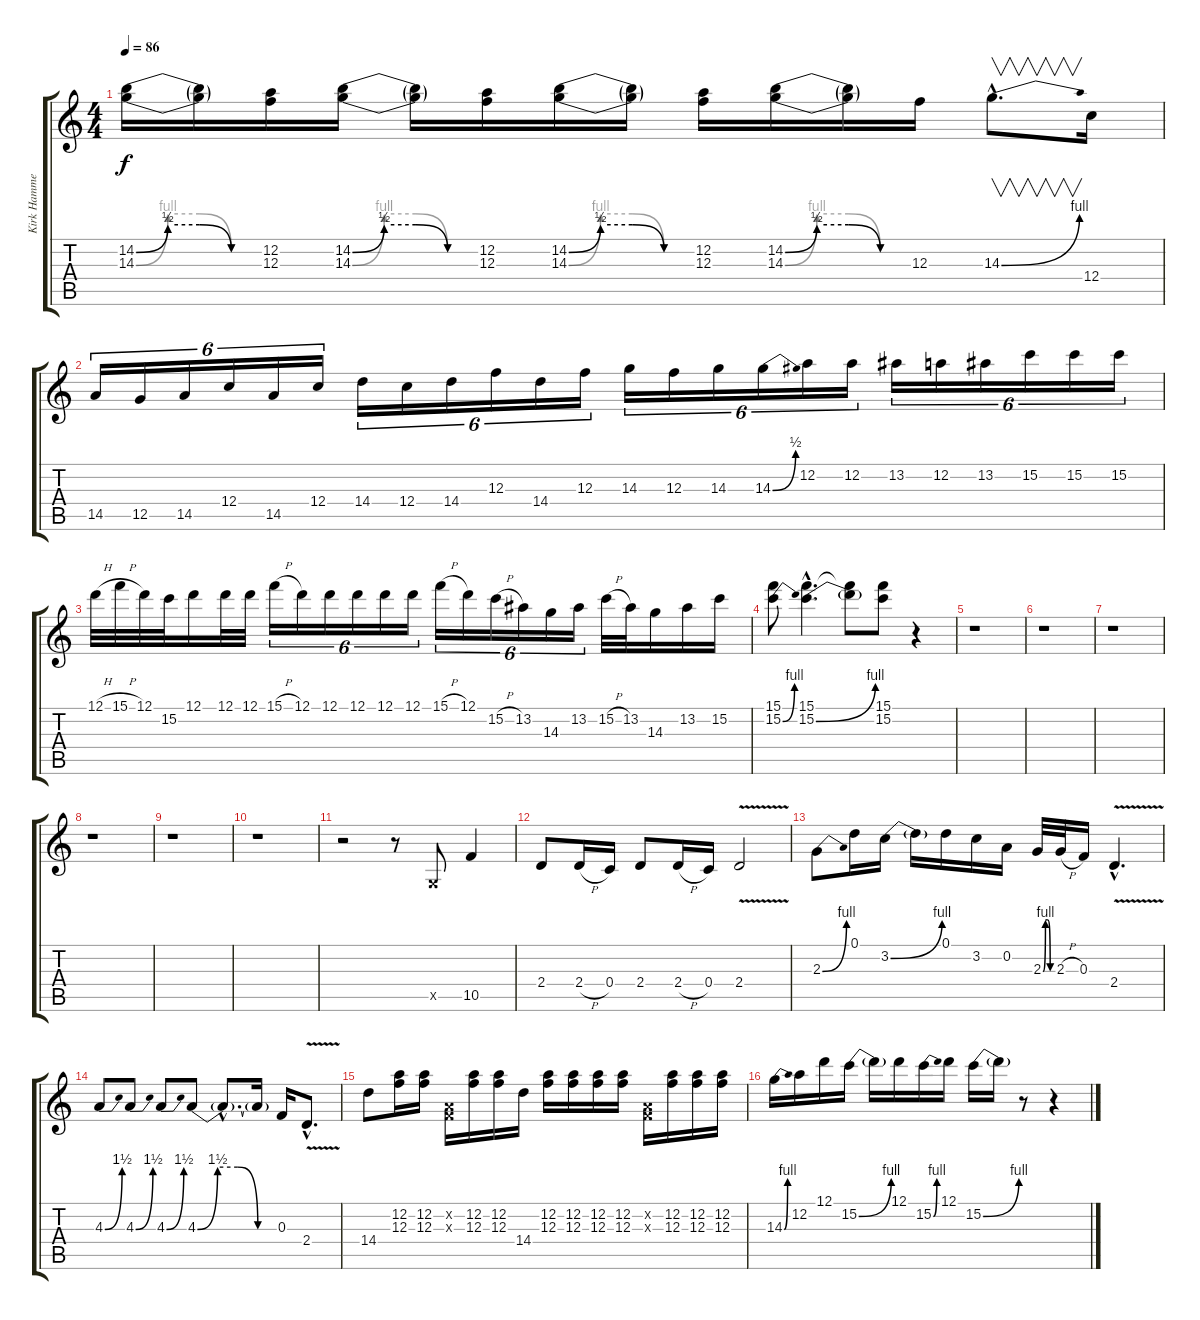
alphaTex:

\track ("Kirk Hammett" "Kirk Hamme") {instrument distortionguitar}
\staff {score tabs}
\tuning (D4 A3 F3 C3 G2 D2) {hide}
\ts (4 4)
\tempo 86
\clef g2
\ks c
(14.2{be (custom 0 0 15 2 30 2 45 0 60 0)} 14.3{be (custom 0 0 15 4 30 4 45 0 60 0)}).16{dy f} (14.2{t} 14.3{t}).16 (12.2 12.3).16 (14.2{be (custom 0 0 15 2 30 2 45 0 60 0)} 14.3{be (custom 0 0 15 4 30 4 45 0 60 0)}).16 (14.2{t} 14.3{t}).16 (12.2 12.3).16 (14.2{be (custom 0 0 15 2 30 2 45 0 60 0)} 14.3{be (custom 0 0 15 4 30 4 45 0 60 0)}).16 (14.2{t} 14.3{t}).16 (12.2 12.3).16 (14.2{be (custom 0 0 15 2 30 2 45 0 60 0)} 14.3{be (custom 0 0 15 4 30 4 45 0 60 0)}).16 (14.2{t} 14.3{t}).16 12.3.16 14.3{be (bend 0 0 60 4) hac}.8{v d} 12.4.16 |
14.5.16{tu (6 4)} 12.5.16{tu (6 4)} 14.5.16{tu (6 4)} 12.4.16{tu (6 4)} 14.5.16{tu (6 4)} 12.4.16{tu (6 4)} 14.4.16{tu (6 4)} 12.4.16{tu (6 4)} 14.4.16{tu (6 4)} 12.3.16{tu (6 4)} 14.4.16{tu (6 4)} 12.3.16{tu (6 4)} 14.3.16{tu (6 4)} 12.3.16{tu (6 4)} 14.3.16{tu (6 4)} 14.3{be (bend 0 0 60 2)}.16{tu (6 4)} 12.2.16{tu (6 4)} 12.2.16{tu (6 4)} 13.2.16{tu (6 4)} 12.2.16{tu (6 4)} 13.2.16{tu (6 4)} 15.2.16{tu (6 4)} 15.2.16{tu (6 4)} 15.2.16{tu (6 4)} |
12.1{h}.32 15.1{h}.32 12.1.32 15.2.32 12.1.16 12.1.32 12.1.32 15.1{h}.16{tu (6 4)} 12.1.16{tu (6 4)} 12.1.16{tu (6 4)} 12.1.16{tu (6 4)} 12.1.16{tu (6 4)} 12.1.16{tu (6 4)} 15.1{h}.16{tu (6 4)} 12.1.16{tu (6 4)} 15.2{h}.16{tu (6 4)} 13.2.16{tu (6 4)} 14.3.16{tu (6 4)} 13.2.16{tu (6 4)} 15.2{h}.32 13.2.32 14.3.16 13.2.16 15.2.16 |
(15.1 15.2{be (bend 0 0 60 4)}).8 (15.1{hac} 15.2{be (bend 0 0 60 4) hac}).4{d} (15.1{t} 15.2{t}).8 (15.1 15.2).8 r.4 |
r.1 |
r.1 |
r.1 |
r.1 |
r.1 |
r.1 |
r.2 r.8 0.5{x}.8 10.5.4 |
2.4.8 2.4{h}.16 0.4.16 2.4.8 2.4{h}.16 0.4.16 2.4{v}.2 |
2.3{be (bend 0 0 60 4)}.8 0.1.16 3.2{be (bend 0 0 60 4)}.16 3.2{t}.16 0.1.16 3.2.16 0.2.16 2.3{be (custom 0 0 15 4 30 4 45 0 60 0)}.32 2.3{h}.32 0.3.16 2.4{v hac}.4{d} |
4.3{be (bend 0 0 60 6)}.8 4.3{be (bend 0 0 60 6)}.8 4.3{be (bend 0 0 60 6)}.8 4.3{be (custom 0 0 15 6 30 6 45 0 60 0)}.8 4.3{hac t}.8{d} 4.3{t}.16 0.3.16 2.4{v hac}.8{d} |
14.4.8 (12.2 12.3).16 (12.2 12.3).16 (0.2{x} 0.3{x}).16 (12.2 12.3).16 (12.2 12.3).16 14.4.16 (12.2 12.3).16 (12.2 12.3).16 (12.2 12.3).16 (12.2 12.3).16 (0.2{x} 0.3{x}).16 (12.2 12.3).16 (12.2 12.3).16 (12.2 12.3).16 |
14.3{be (bend 0 0 60 4)}.16 12.2.16 12.1.16 15.2{be (bend 0 0 60 4)}.16 15.2{t}.16 12.1.16 15.2{be (bend 0 0 60 4)}.16 12.1.16 15.2{be (bend 0 0 60 4)}.16 15.2{t}.16 r.8 r.4
